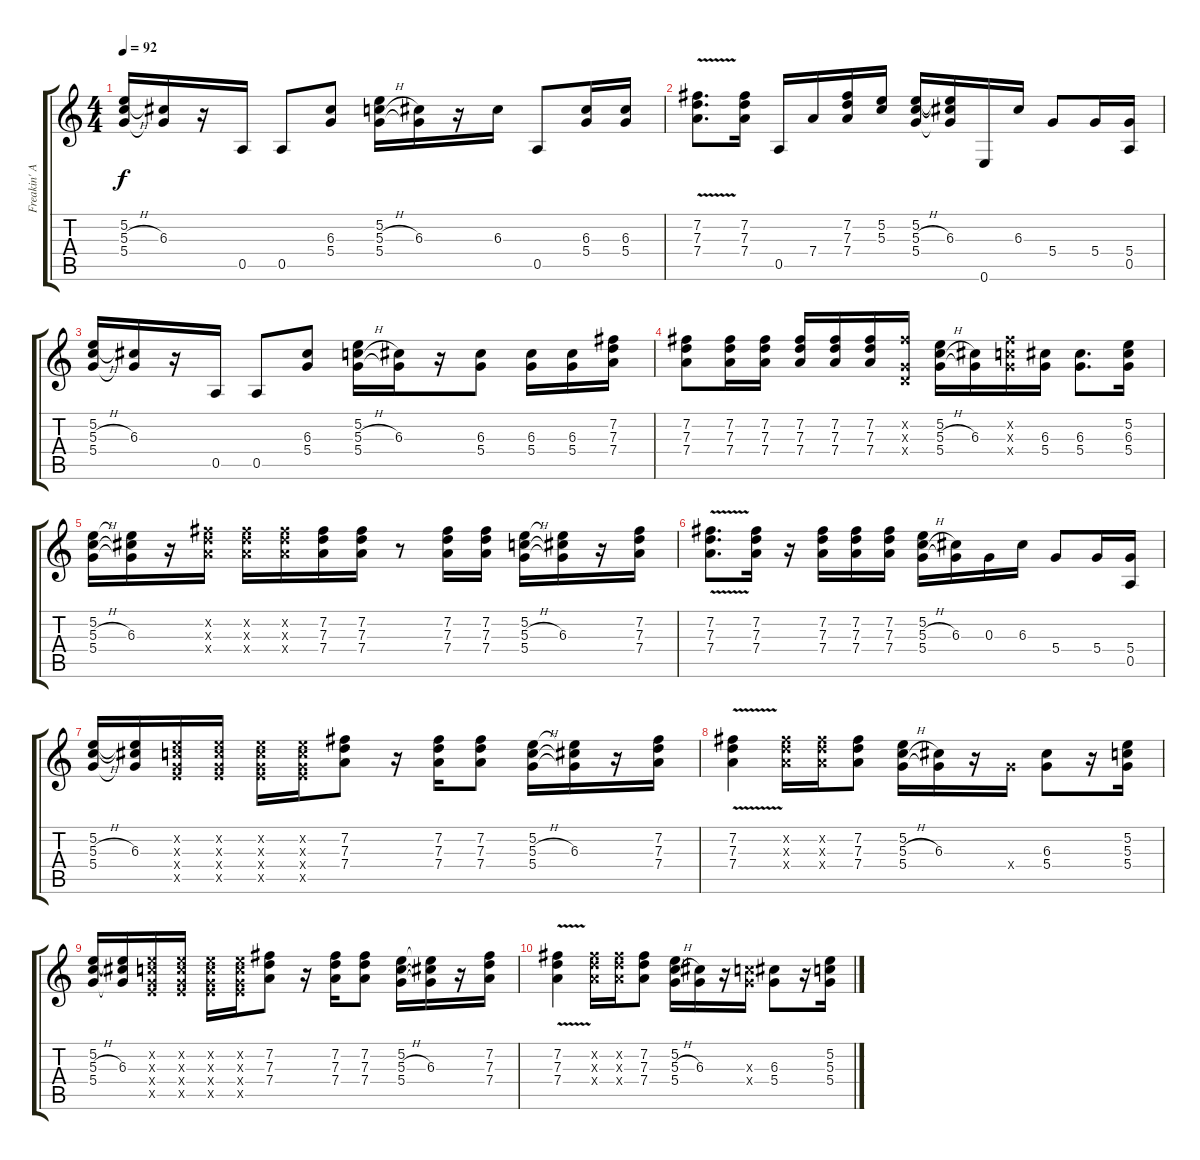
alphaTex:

\track ("Freakin' Awesome Guitar" "Freakin' A") {instrument overdrivenguitar}
\staff {score tabs}
\tuning (E4 B3 G3 D3 A2 E2) {hide}
\ts (4 4)
\tempo 92
\clef g2
\ks c
(5.2 5.3{h} 5.4).16{dy f} (6.3 5.4{t}).16 r.16 0.5.16 0.5.8 (6.3 5.4).8 (5.2 5.3{h} 5.4).16 (6.3 5.4{t}).16 r.16 6.3.16 0.5.8 (6.3 5.4).16 (6.3 5.4).16 |
(7.2{v} 7.3{v} 7.4{v}).8{d} (7.2 7.3 7.4).16 0.5.16 7.4.16 (7.2 7.3 7.4).16 (5.2 5.3).16 (5.2 5.3{h} 5.4).16 (5.2{t} 6.3 5.4{t}).16 0.6.16 6.3.16 5.4.8 5.4.16 (5.4 0.5).16 |
(5.2 5.3{h} 5.4).16 (6.3 5.4{t}).16 r.16 0.5.16 0.5.8 (6.3 5.4).8 (5.2 5.3{h} 5.4).16 (6.3 5.4{t}).16 r.16 (6.3 5.4).8 (6.3 5.4).16 (6.3 5.4).16 (7.2 7.3 7.4).16 |
(7.2 7.3 7.4).8 (7.2 7.3 7.4).16 (7.2 7.3 7.4).16 (7.2 7.3 7.4).16 (7.2 7.3 7.4).16 (7.2 7.3 7.4).16 (7.2{x} 0.3{x} 0.4{x}).16 (5.2 5.3{h} 5.4).16 (6.3 5.4{t}).16 (7.2{x} 5.3{x} 5.4{x}).16 (6.3 5.4).16 (6.3 5.4).8{d} (5.2 6.3 5.4).16 |
(5.2 5.3{h} 5.4).16{volume 2} (5.2{t} 6.3 5.4{t}).16 r.16 (7.2{x} 7.3{x} 7.4{x}).16 (7.2{x} 7.3{x} 7.4{x}).16 (7.2{x} 7.3{x} 7.4{x}).16 (7.2 7.3 7.4).16 (7.2 7.3 7.4).16 r.8 (7.2 7.3 7.4).16 (7.2 7.3 7.4).16 (5.2 5.3{h} 5.4).16 (5.2{t} 6.3 5.4{t}).16 r.16 (7.2 7.3 7.4).16 |
(7.2{v} 7.3{v} 7.4{v}).8{d} (7.2 7.3 7.4).16 r.16 (7.2 7.3 7.4).16 (7.2 7.3 7.4).16 (7.2 7.3 7.4).16 (5.2 5.3{h} 5.4).16 (6.3 5.4{t}).16 0.3.16 6.3.16 5.4.8 5.4.16 (5.4 0.5).16 |
(5.2 5.3{h} 5.4).16 (5.2{t} 6.3 5.4{t}).16 (5.2{x} 5.3{x} 5.4{x} 7.5{x}).16 (5.2{x} 5.3{x} 5.4{x} 7.5{x}).16 (5.2{x} 5.3{x} 5.4{x} 7.5{x}).16 (5.2{x} 5.3{x} 5.4{x} 7.5{x}).16 (7.2 7.3 7.4).8 r.16 (7.2 7.3 7.4).16 (7.2 7.3 7.4).8 (5.2 5.3{h} 5.4).16 (5.2{t} 6.3 5.4{t}).16 r.16 (7.2 7.3 7.4).16 |
(7.2{v} 7.3{v} 7.4{v}).4 (7.2{x} 7.3{x} 7.4{x}).16 (7.2{x} 7.3{x} 7.4{x}).16 (7.2 7.3 7.4).8 (5.2 5.3{h} 5.4).16 (6.3 5.4{t}).16 r.16 5.4{x}.16 (6.3 5.4).8 r.16 (5.2 5.3 5.4).16 |
(5.2 5.3{h} 5.4).16{volume 0} (5.2{t} 6.3 5.4{t}).16 (5.2{x} 5.3{x} 5.4{x} 7.5{x}).16 (5.2{x} 5.3{x} 5.4{x} 7.5{x}).16 (5.2{x} 5.3{x} 5.4{x} 7.5{x}).16 (5.2{x} 5.3{x} 5.4{x} 7.5{x}).16 (7.2 7.3 7.4).8 r.16 (7.2 7.3 7.4).16 (7.2 7.3 7.4).8 (5.2 5.3{h} 5.4).16 (5.2{t} 6.3 5.4{t}).16 r.16 (7.2 7.3 7.4).16 |
(7.2{v} 7.3{v} 7.4{v}).4 (7.2{x} 7.3{x} 7.4{x}).16 (7.2{x} 7.3{x} 7.4{x}).16 (7.2 7.3 7.4).8 (5.2 5.3{h} 5.4).16 (6.3 5.4{t}).16 r.16 (5.3{x} 5.4{x}).16 (6.3 5.4).8 r.16 (5.2 5.3 5.4).16
